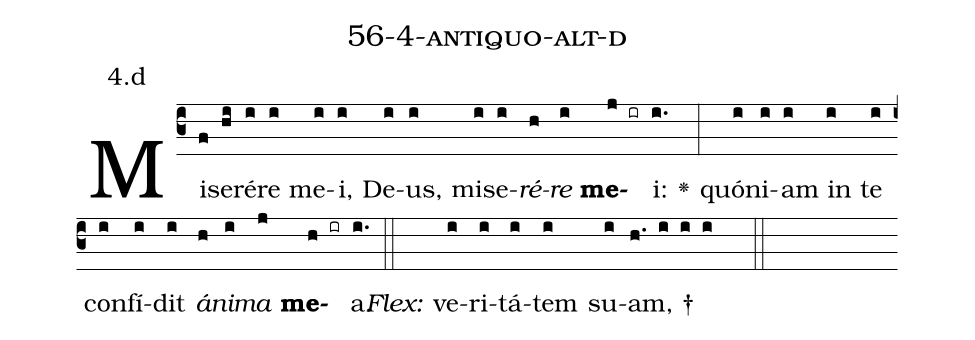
name: 56-4-antiquo-alt-d;
annotation: 4.d;
%%
(c3)Mi(f)se(hi)ré(i)re(i) me(i)i,(i) De(i)us,(i) mi(i)se(i)<i>ré</i>(h)<i>re</i>(i) <b>me</b>(j ir)i:(i.) <v>\greheightstar</v>(:) quón(i)i(i)am(i) in(i) te(i) con(i)fí(i)dit(i) <i>á</i>(h)<i>ni</i>(i)<i>ma</i>(j) <b>me</b>(h ir)a.(i.) (::)
<i>Flex:</i>()  ve(i)ri(i)tá(i)tem(i) su(i)am, †(h. i i i  ::)

%E(i) u(h) o(i) u(j) a(h) e.(i.) (::)
